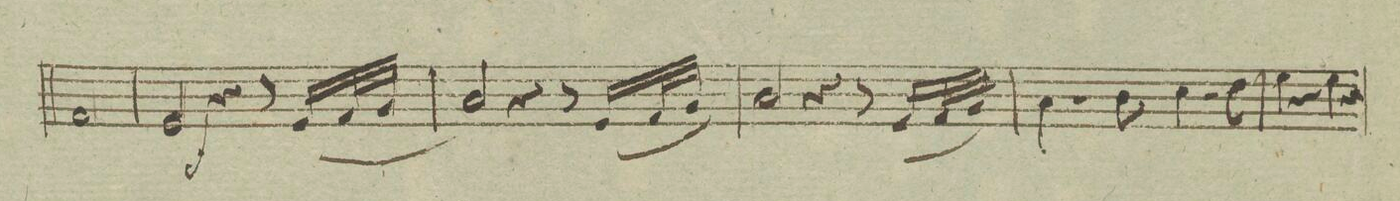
**kern	**dynam
*I"Basso	*
*clefF4	*
*k[]	*
*met(c|)	*
*M2/2	*
1AA/	.
=136	=136
2GG/	.
4r	f
8r	.
(16GG/LL	.null:
32AA/L	.
32BB/JJJ	.
=137	=137
2C/)	.
4r	.
8r	.
(16GG/LL	.
32AA/L	.
32BB/JJJ)	.
=138	=138
2C/	.
4r	.
8r	.
16GG/LL	.
32AA/L	.
32BB/JJJ	.
=139	=139
4.C\	.
8D\	.
4.E\	.
8F\	.
=140	=140
4G\	.
4r	.
4G\	.
4r	.
=141	=141
*-	*-
